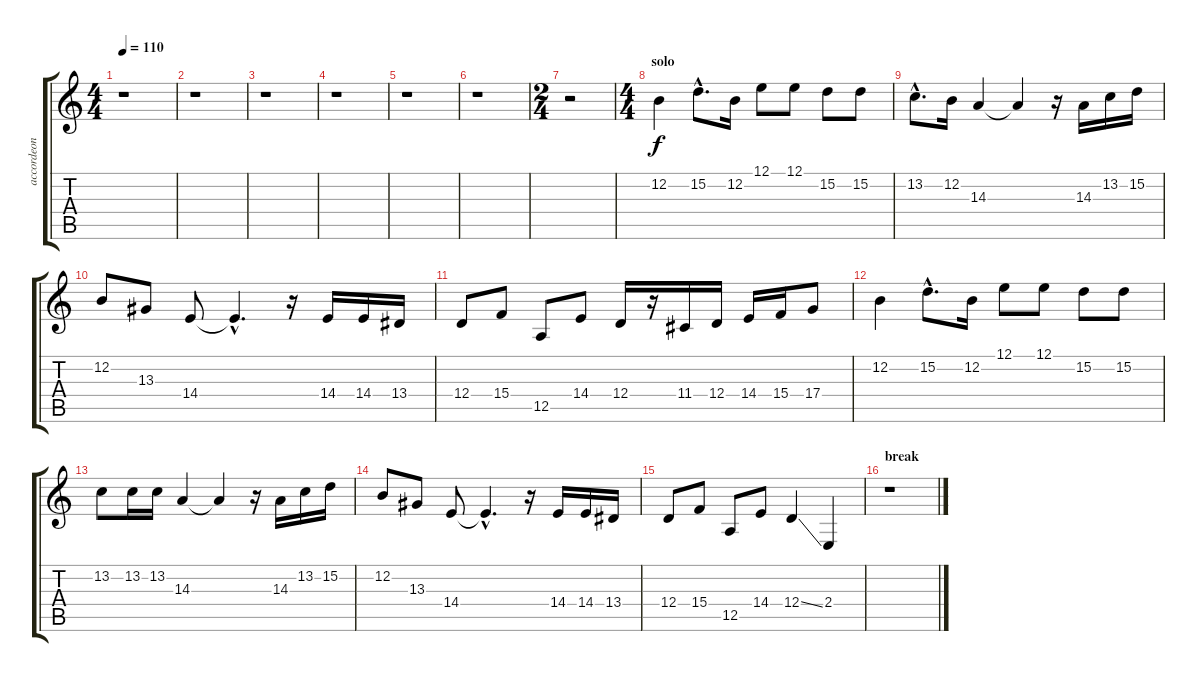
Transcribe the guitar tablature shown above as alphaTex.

\track ("accordeon" "accordeon") {instrument tangoaccordion}
\staff {score tabs}
\tuning (E4 B3 G3 D3 A2 E2) {hide}
\ts (4 4)
\tempo 110
\clef g2
\ks c
r.1{dy f} |
r.1 |
r.1 |
r.1 |
r.1 |
r.1 |
\ts (2 4)
r.2 |
\ts (4 4)
\section ("" "solo")
12.2.4 15.2{hac}.8{d} 12.2.16 12.1.8 12.1.8 15.2.8 15.2.8 |
13.2{hac}.8{d} 12.2.16 14.3.4 14.3{t}.4 r.16 14.3.16 13.2.16 15.2.16 |
12.2.8 13.3.8 14.4.8 14.4{hac t}.4{d} r.16 14.4.16 14.4.16 13.4.16 |
12.4.8 15.4.8 12.5.8 14.4.8 12.4.16 r.16 11.4.16 12.4.16 14.4.16 15.4.16 17.4.8 |
12.2.4 15.2{hac}.8{d} 12.2.16 12.1.8 12.1.8 15.2.8 15.2.8 |
13.2.8 13.2.16 13.2.16 14.3.4 14.3{t}.4 r.16 14.3.16 13.2.16 15.2.16 |
12.2.8 13.3.8 14.4.8 14.4{hac t}.4{d} r.16 14.4.16 14.4.16 13.4.16 |
12.4.8 15.4.8 12.5.8 14.4.8 12.4{ss}.4 2.4.4 |
\section ("" "break")
r.1
